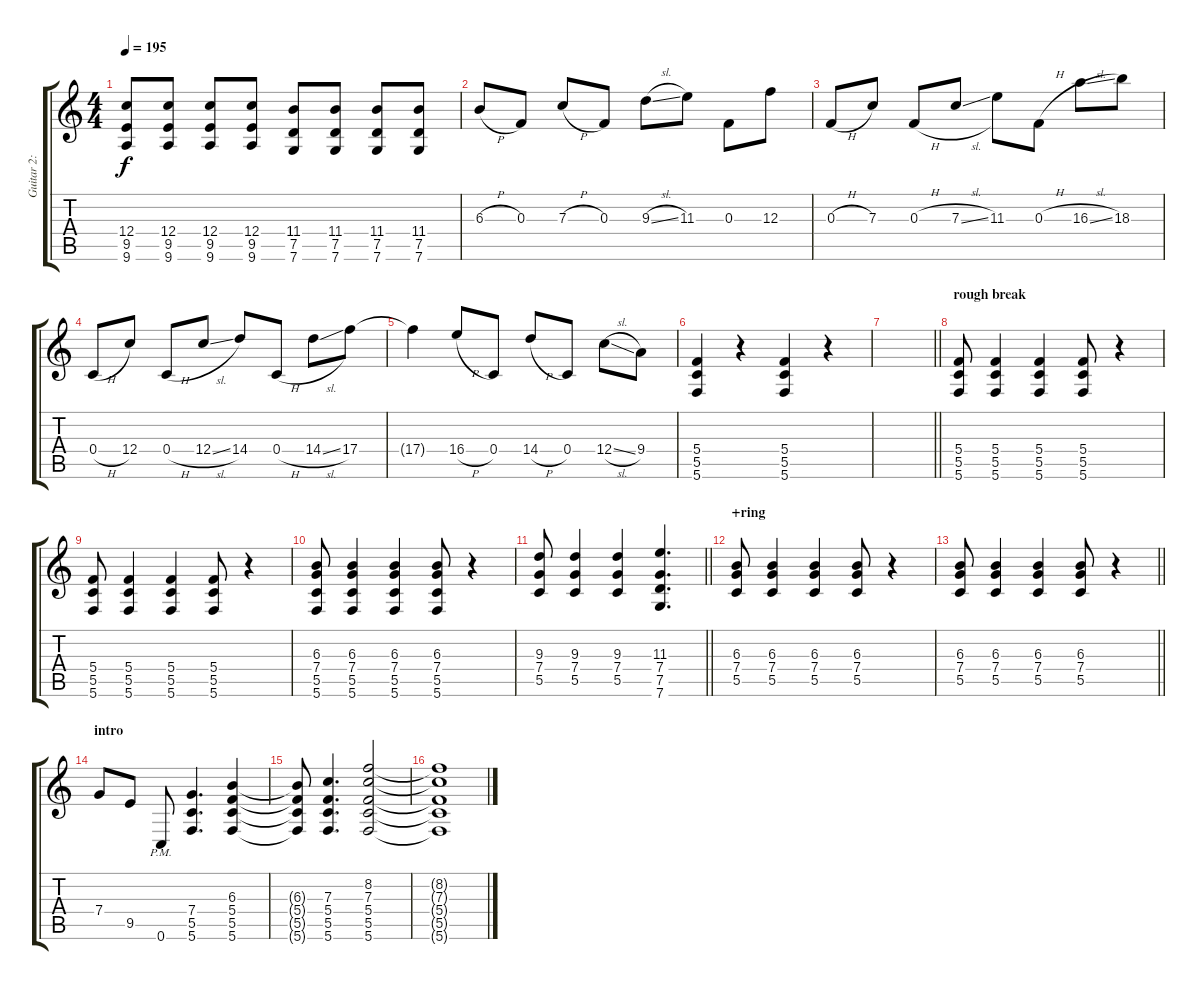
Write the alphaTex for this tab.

\track ("Guitar 2: Damon" "Guitar 2: ") {instrument distortionguitar}
\staff {score tabs}
\tuning (D4 A3 F3 C3 G2 C2) {hide}
\ts (4 4)
\tempo 195
\clef g2
\ks c
(12.4 9.5 9.6).8{dy f} (12.4 9.5 9.6).8 (12.4 9.5 9.6).8 (12.4 9.5 9.6).8 (11.4 7.5 7.6).8 (11.4 7.5 7.6).8 (11.4 7.5 7.6).8 (11.4 7.5 7.6).8 |
6.3{h}.8 0.3.8 7.3{h}.8 0.3.8 9.3{sl}.8 11.3.8 0.3.8 12.3.8 |
0.3{h}.8 7.3.8 0.3{h}.8 7.3{sl}.8 11.3.8 0.3{h}.8 16.3{sl}.8 18.3.8 |
0.4{h}.8 12.4.8 0.4{h}.8 12.4{sl}.8 14.4.8 0.4{h}.8 14.4{sl}.8 17.4.8 |
17.4{t}.4 16.4{h}.8 0.4.8 14.4{h}.8 0.4.8 12.4{sl}.8 9.4.8 |
(5.4 5.5 5.6).4 r.4 (5.4 5.5 5.6).4 r.4 |
\barLineRight lightlight
|
\section ("" "rough break")
(5.4 5.5 5.6).8 (5.4 5.5 5.6).4 (5.4 5.5 5.6).4 (5.4 5.5 5.6).8 r.4 |
(5.4 5.5 5.6).8 (5.4 5.5 5.6).4 (5.4 5.5 5.6).4 (5.4 5.5 5.6).8 r.4 |
(6.3 7.4 5.5 5.6).8 (6.3 7.4 5.5 5.6).4 (6.3 7.4 5.5 5.6).4 (6.3 7.4 5.5 5.6).8 r.4 |
\barLineRight lightlight
(9.3 7.4 5.5).8 (9.3 7.4 5.5).4 (9.3 7.4 5.5).4 (11.3 7.4 7.5 7.6).4{d} |
\section ("" "+ring")
(6.3 7.4 5.5).8 (6.3 7.4 5.5).4 (6.3 7.4 5.5).4 (6.3 7.4 5.5).8 r.4 |
\barLineRight lightlight
(6.3 7.4 5.5).8 (6.3 7.4 5.5).4 (6.3 7.4 5.5).4 (6.3 7.4 5.5).8 r.4 |
\section ("" "intro")
7.4.8 9.5.8 0.6{pm}.8 (7.4 5.5 5.6).4{d} (6.3 5.4 5.5 5.6).4 |
(6.3{t} 5.4{t} 5.5{t} 5.6{t}).8 (7.3 5.4 5.5 5.6).4{d} (8.2 7.3 5.4 5.5 5.6).2 |
(8.2{t} 7.3{t} 5.4{t} 5.5{t} 5.6{t}).1
